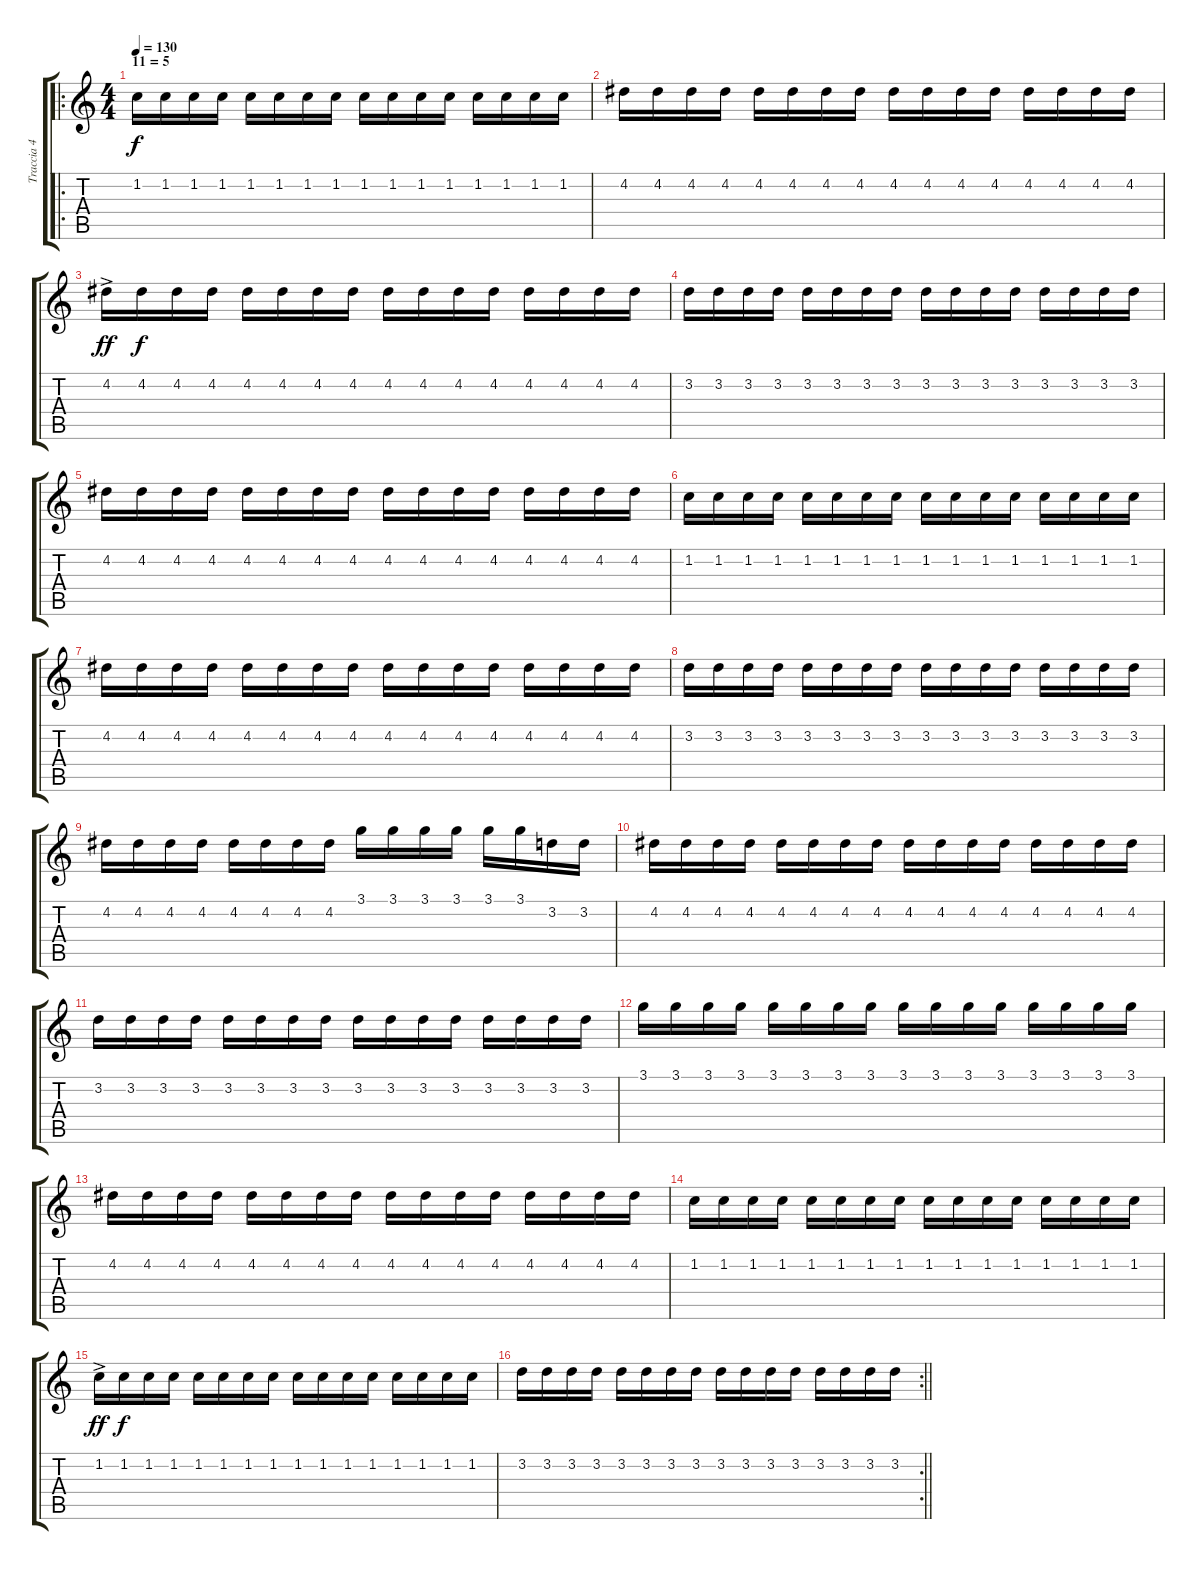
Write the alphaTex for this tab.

\track ("Traccia 4" "Traccia 4") {instrument distortionguitar}
\staff {score tabs}
\tuning (E4 B3 G3 D3 A2 E2) {hide}
\ro
\ts (4 4)
\section ("" "11 = 5")
\tempo 130
\clef g2
\ks c
1.2.16{dy f} 1.2.16 1.2.16 1.2.16 1.2.16 1.2.16 1.2.16 1.2.16 1.2.16 1.2.16 1.2.16 1.2.16 1.2.16 1.2.16 1.2.16 1.2.16 |
4.2.16 4.2.16 4.2.16 4.2.16 4.2.16 4.2.16 4.2.16 4.2.16 4.2.16 4.2.16 4.2.16 4.2.16 4.2.16 4.2.16 4.2.16 4.2.16 |
4.2{ac}.16{dy ff} 4.2.16{dy f} 4.2.16 4.2.16 4.2.16 4.2.16 4.2.16 4.2.16 4.2.16 4.2.16 4.2.16 4.2.16 4.2.16 4.2.16 4.2.16 4.2.16 |
3.2.16 3.2.16 3.2.16 3.2.16 3.2.16 3.2.16 3.2.16 3.2.16 3.2.16 3.2.16 3.2.16 3.2.16 3.2.16 3.2.16 3.2.16 3.2.16 |
4.2.16 4.2.16 4.2.16 4.2.16 4.2.16 4.2.16 4.2.16 4.2.16 4.2.16 4.2.16 4.2.16 4.2.16 4.2.16 4.2.16 4.2.16 4.2.16 |
1.2.16 1.2.16 1.2.16 1.2.16 1.2.16 1.2.16 1.2.16 1.2.16 1.2.16 1.2.16 1.2.16 1.2.16 1.2.16 1.2.16 1.2.16 1.2.16 |
4.2.16 4.2.16 4.2.16 4.2.16 4.2.16 4.2.16 4.2.16 4.2.16 4.2.16 4.2.16 4.2.16 4.2.16 4.2.16 4.2.16 4.2.16 4.2.16 |
3.2.16 3.2.16 3.2.16 3.2.16 3.2.16 3.2.16 3.2.16 3.2.16 3.2.16 3.2.16 3.2.16 3.2.16 3.2.16 3.2.16 3.2.16 3.2.16 |
4.2.16 4.2.16 4.2.16 4.2.16 4.2.16 4.2.16 4.2.16 4.2.16 3.1.16 3.1.16 3.1.16 3.1.16 3.1.16 3.1.16 3.2.16 3.2.16 |
4.2.16 4.2.16 4.2.16 4.2.16 4.2.16 4.2.16 4.2.16 4.2.16 4.2.16 4.2.16 4.2.16 4.2.16 4.2.16 4.2.16 4.2.16 4.2.16 |
3.2.16 3.2.16 3.2.16 3.2.16 3.2.16 3.2.16 3.2.16 3.2.16 3.2.16 3.2.16 3.2.16 3.2.16 3.2.16 3.2.16 3.2.16 3.2.16 |
3.1.16 3.1.16 3.1.16 3.1.16 3.1.16 3.1.16 3.1.16 3.1.16 3.1.16 3.1.16 3.1.16 3.1.16 3.1.16 3.1.16 3.1.16 3.1.16 |
4.2.16 4.2.16 4.2.16 4.2.16 4.2.16 4.2.16 4.2.16 4.2.16 4.2.16 4.2.16 4.2.16 4.2.16 4.2.16 4.2.16 4.2.16 4.2.16 |
1.2.16 1.2.16 1.2.16 1.2.16 1.2.16 1.2.16 1.2.16 1.2.16 1.2.16 1.2.16 1.2.16 1.2.16 1.2.16 1.2.16 1.2.16 1.2.16 |
1.2{ac}.16{dy ff} 1.2.16{dy f} 1.2.16 1.2.16 1.2.16 1.2.16 1.2.16 1.2.16 1.2.16 1.2.16 1.2.16 1.2.16 1.2.16 1.2.16 1.2.16 1.2.16 |
\rc 2
\barLineRight lightlight
3.2.16 3.2.16 3.2.16 3.2.16 3.2.16 3.2.16 3.2.16 3.2.16 3.2.16 3.2.16 3.2.16 3.2.16 3.2.16 3.2.16 3.2.16 3.2.16
